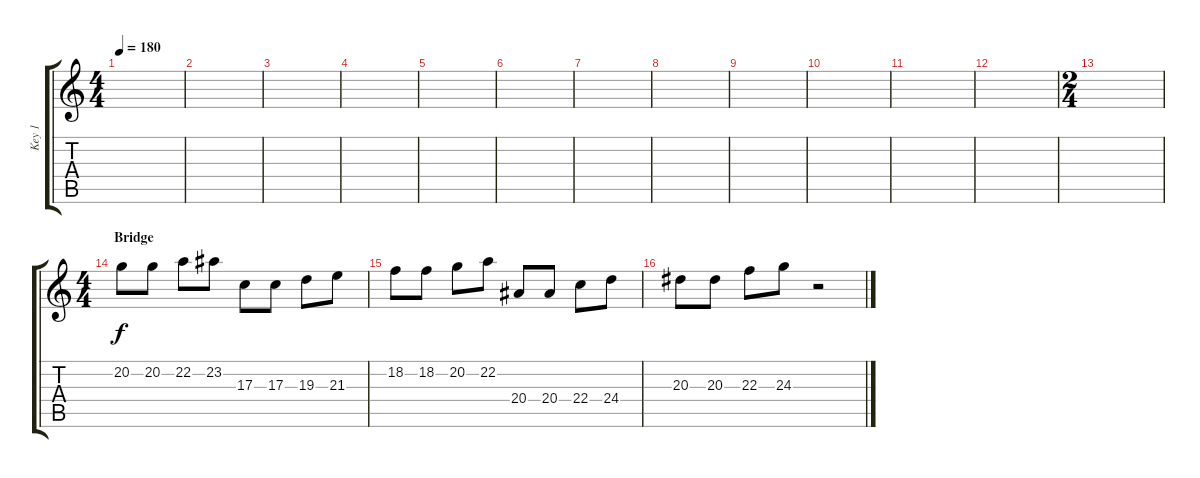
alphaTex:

\track ("Key 1" "Key 1") {instrument harpsichord}
\staff {score tabs}
\tuning (E4 B3 G3 D3 A2 E2) {hide}
\ts (4 4)
\tempo 180
\clef g2
\ks c
|
|
|
|
|
|
|
|
|
|
|
|
\ts (2 4)
|
\ts (4 4)
\section ("" "Bridge")
20.2.8 20.2.8 22.2.8 23.2.8 17.3.8 17.3.8 19.3.8 21.3.8 |
18.2.8 18.2.8 20.2.8 22.2.8 20.4.8 20.4.8 22.4.8 24.4.8 |
20.3.8 20.3.8 22.3.8 24.3.8 r.2
